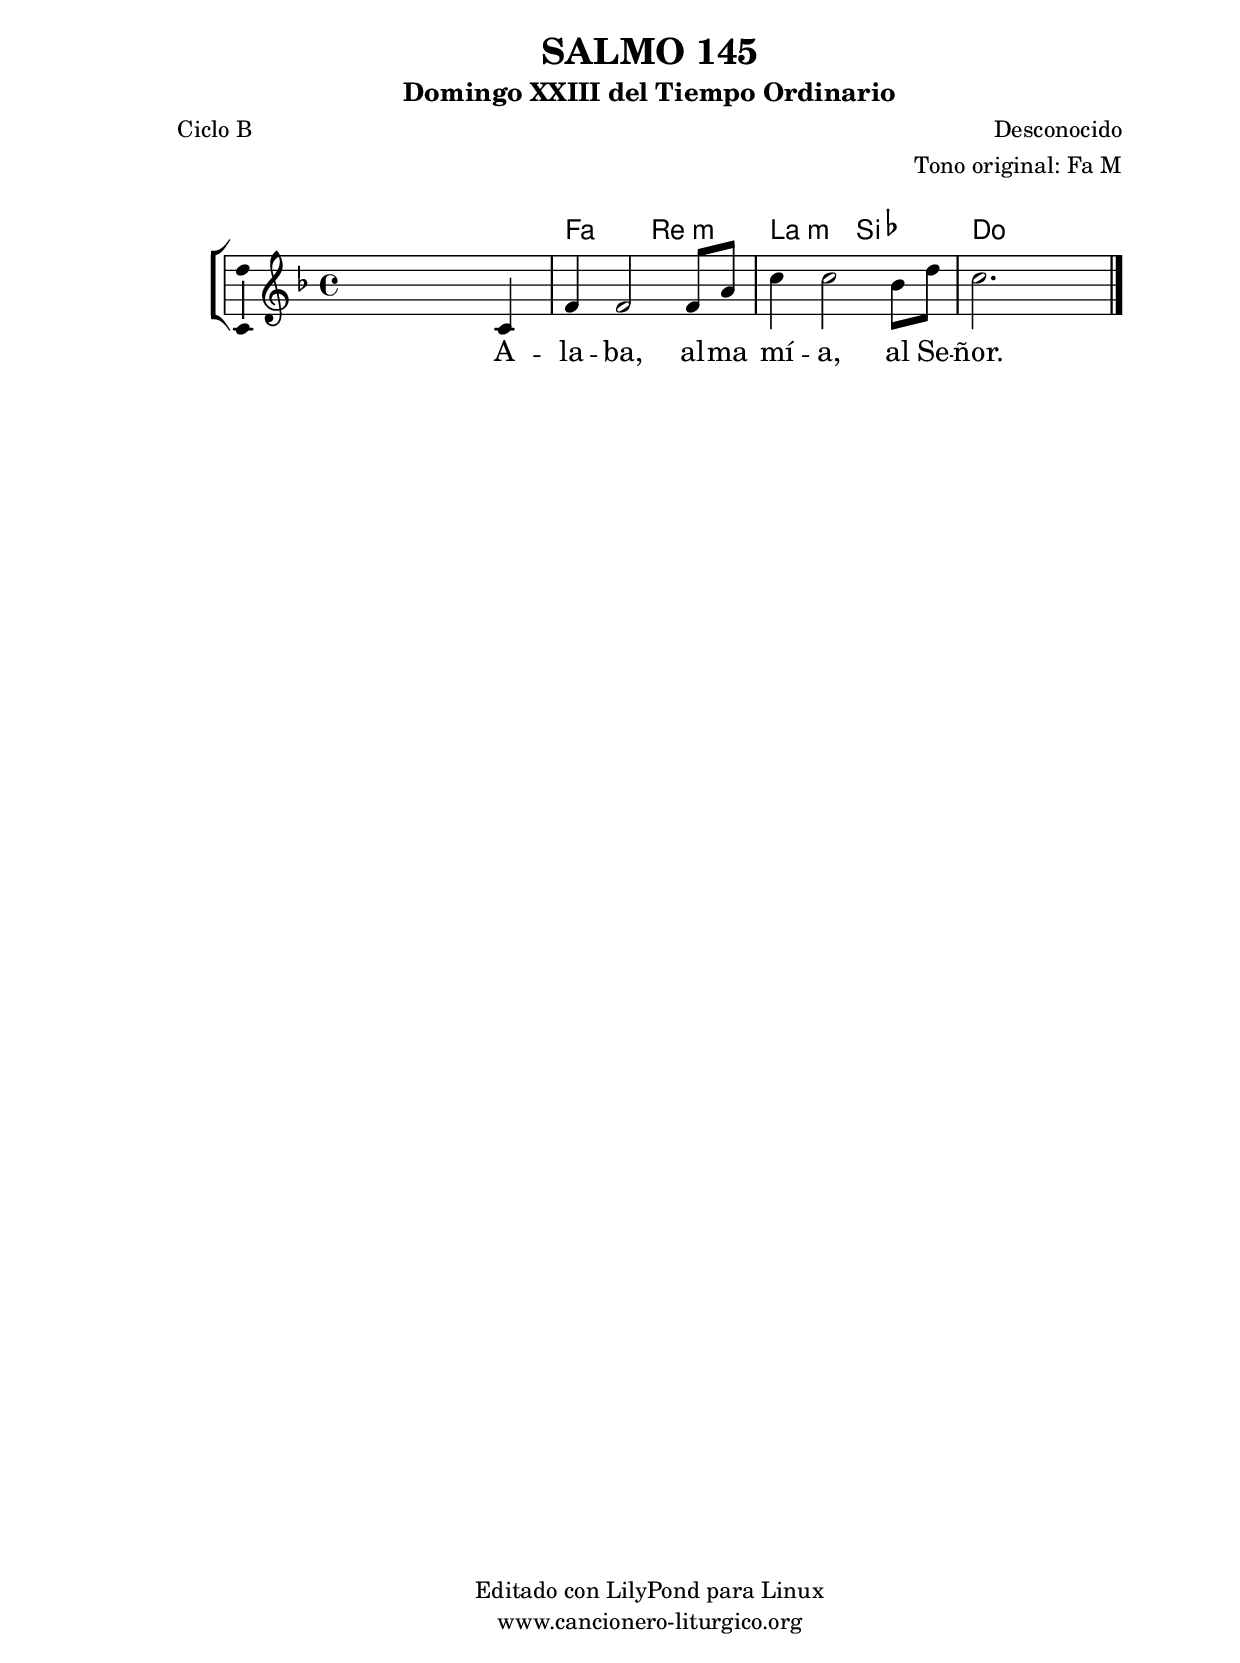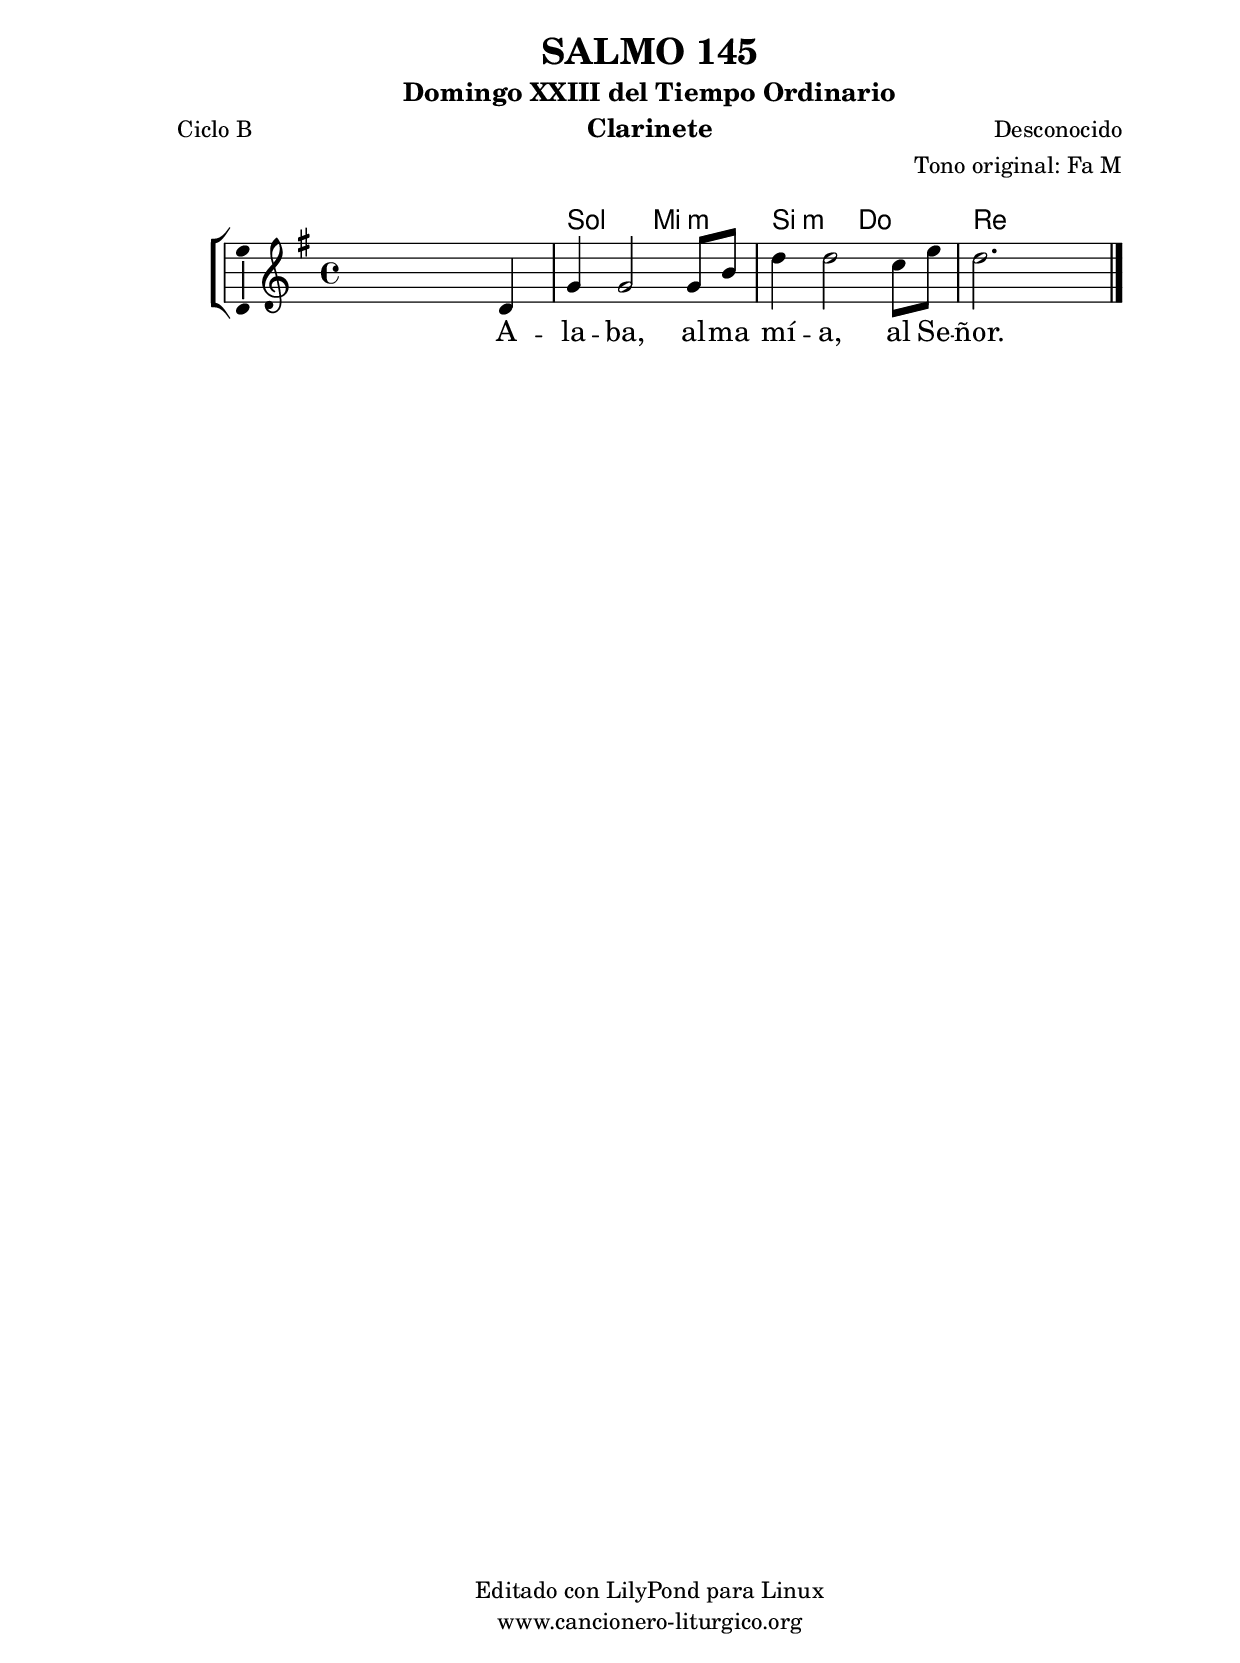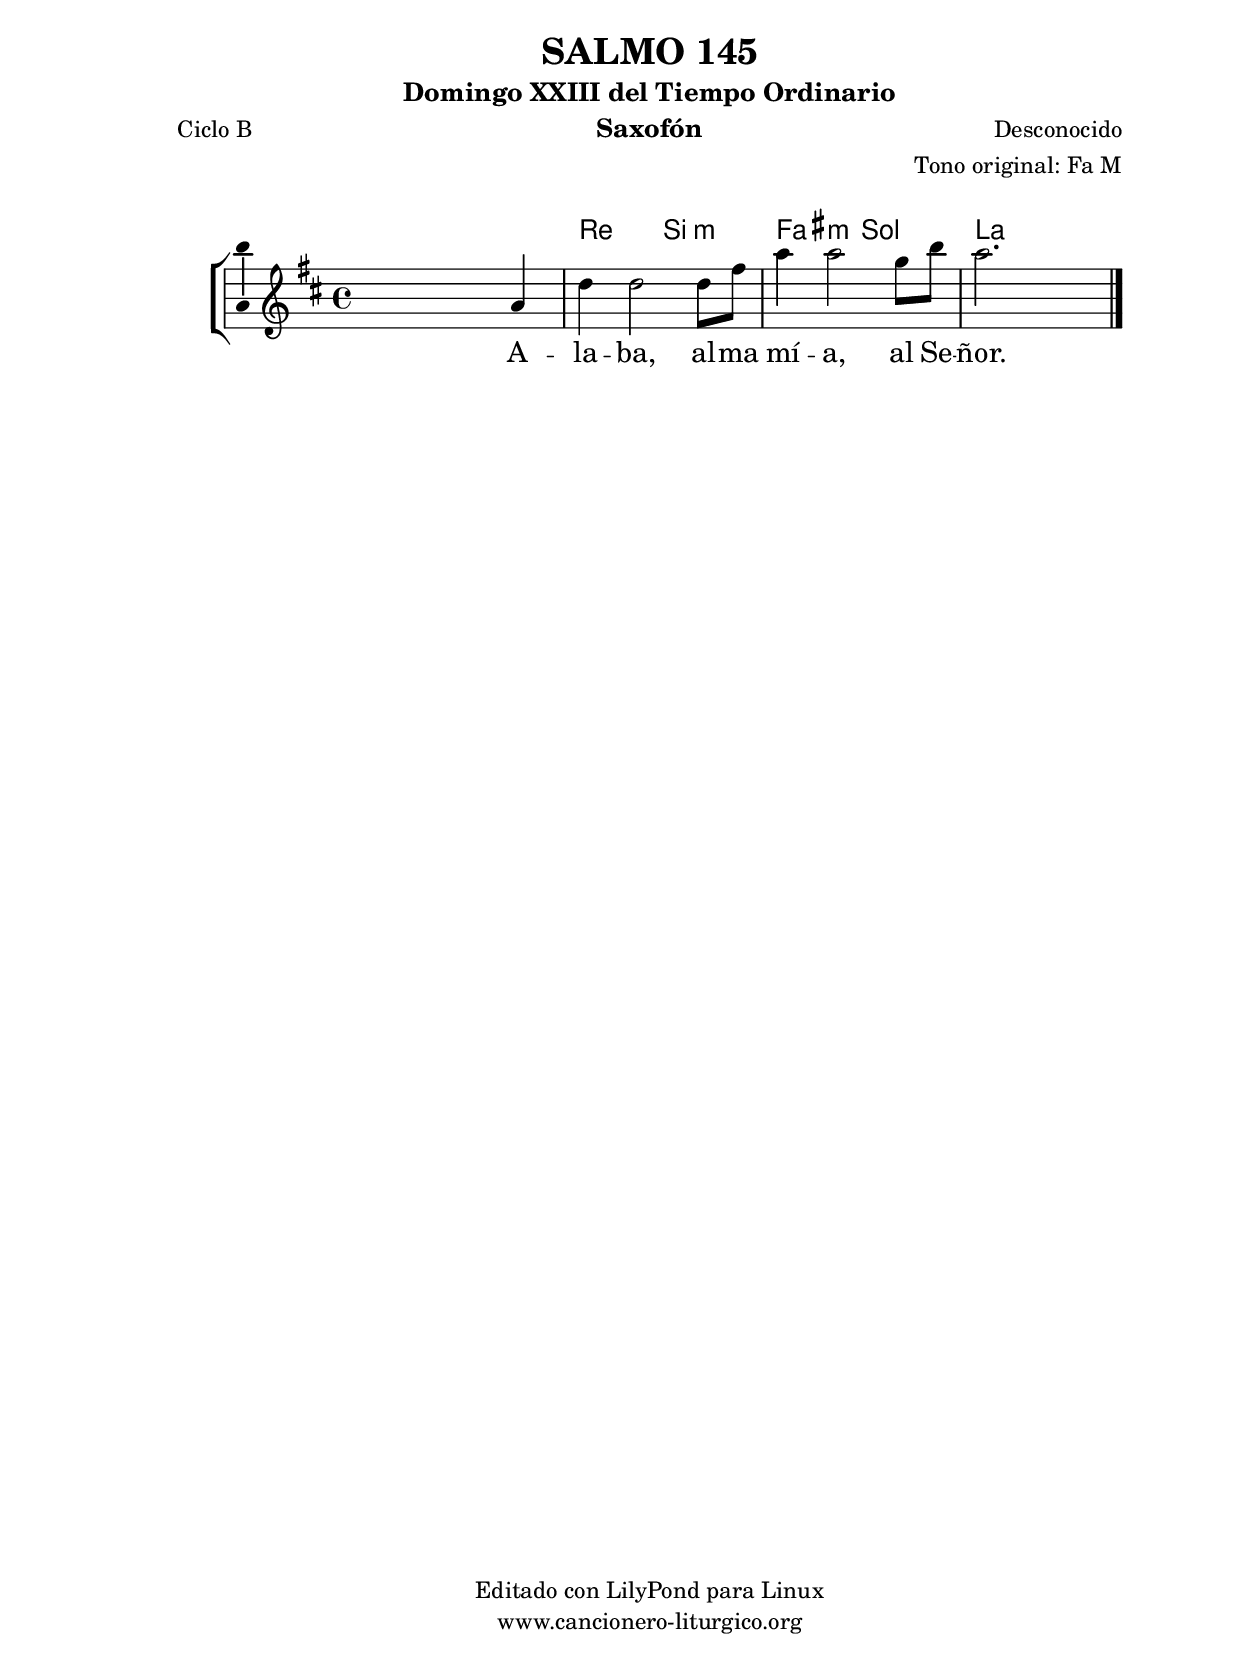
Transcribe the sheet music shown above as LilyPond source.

%
%para convertir .midi en .wav:
%timidity filename.midi -Ow -o finename.wav
%
%
%Para convertir de .wav a .mp3:
%lame -h -m j filename.wav
%
%
%para escuchar el midi:
%timidity nombrefichero.midi
%


%versión de lilypond para la que se ha escrito esta partitura:
\version "2.16.0"

	%Tamaño papel
	#(set-default-paper-size "a4")
	%Tamaño partitura
	#(set-global-staff-size 20)
	%No responde al pulsar sobre una nota
	#(ly:set-option 'point-and-click #f)

%parámetros del encabezamiento:
\header {
	title = "SALMO 145"
	subtitle = "Domingo XXIII del Tiempo Ordinario"
	composer = "Desconocido"
	poet = "Ciclo B"
	meter = ""
	arranger = "Tono original: Fa M"
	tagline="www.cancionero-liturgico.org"
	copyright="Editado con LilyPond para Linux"
	tiempo = "Ordinario"
	usos = "Salmo"
	letra = ""
	}

%parámetros asociados al papel:
\paper  {
	oddHeaderMarkup = \markup {\fill-line { \on-the-fly #not-first-page \fromproperty #'header:title \on-the-fly #not-first-page \fromproperty #'header:composer }}
	evenHeaderMarkup = \markup {\fill-line { \fromproperty #'header:composer \fromproperty #'header:title }}
	#(set-paper-size "a4")
	print-page-number = ##f
	first-page-number = 1
	print-first-page-number = ##f
%	head-separation = 3.0 \cm
	top-margin = 2.0 \cm
	bottom-margin = 0.5\cm
%%%	bottom-margin = -1.0\cm
	left-margin = 3.0 \cm
	line-width = 16.0 \cm 
	indent = 8\mm
	interscoreline = 2.\mm
	between-system-space = 15\mm
%	para que las partituras no llenen la hoja:
	ragged-bottom = ##t
%	idem para la última hoja:
	ragged-last-bottom = ##f
%	para que las partituras llenen el ancho del papel:
	ragged-last = ##f
	after-title-space = 2.5 \cm
%page-count=1
%system-count=8

	%Flexible Vertical Spacing
%	markup-markup-spacing =
%	#'((basic-distance . 15) (minimum-distance . 15) (padding . 3))
	markup-system-spacing =
	#'((basic-distance . 15) (minimum-distance . 15) (padding . 3))
	system-system-spacing =
	#'((basic-distance . 15) (minimum-distance . 15) (padding . 3))
	score-system-spacing =
	#'((basic-distance . 15) (minimum-distance . 15) (padding . 5))
%	top-system-spacing = % header
%	#'((basic-distance . 8) (minimum-distance . 0) (padding . 3))
%	top-markup-spacing =
%	#'((basic-distance . 20) (minimum-distance . 20) (padding . 3))
	last-bottom-spacing = % footer
	#'((basic-distance . 5) (minimum-distance . 5) (padding . 3))
%	score-markup-spacing =
%	#'((basic-distance . 16) (minimum-distance . 13) (padding . 3))

	}


%parámetros que afectan a toda la partitura:
global =  {
	%clave de sol (G):
	\clef G
	%armadura:
%	\transpose e f
	\key f \major
	\tempo 4=100
	\set Score.tempoHideNote = ##t
	}


acordes = {
	\italianChords
	\chordmode {
%	\transpose e f
{

s2 s
f2 d:m a:m bes c s

	}
	}
}

melodia = 
%	\transpose e f
{
	\relative c'{

\time 4/4

s2 s4 c4
f f2 f8 a
c4 c2 bes8 d
c2. s4

	\bar "|."
	}
	}


texto = \lyricmode {
A -- la -- ba, al -- ma mí -- a, al Se -- ñor.
	}


acordesStaff = \context ChordNames = acordesStaff <<
	\set chordChanges = ##t
	\acordes
	>>


vozStaff = \context Voice = vozStaff
\with {\consists "Ambitus_engraver"}
<<
%	\set Staff.instrumentName = ""
%	\set Staff.shortInstrumentName = ""
%	\set Staff.midiInstrument = #"clarinet"
%	\set Staff.midiInstrument = #"cello"
%	\set Staff.midiInstrument = #"flute"
	\set Staff.midiInstrument = #"electric guitar (jazz)"
%	\set Staff.midiInstrument = #"english horn"
%	\set Staff.midiInstrument = #"violin"
%	\set Staff.midiInstrument = #"glockenspiel"
	\set Staff.midiMinimumVolume = #0.7
	\set Staff.midiMaximumVolume = #0.9
	\global
	\melodia
	>>


textoStaff = \context Lyrics = textoStaff <<
	\lyricsto vozStaff \texto
	>>

\book {
	\score {
		\context ChoirStaff {
			\override StaffGroup.SystemStartBracket #'collapse-height = #1
			\override Score.SystemStartBar #'collapse-height = #1
			<<
			\acordesStaff
			\vozStaff
			\textoStaff
			>>
			}
		\layout {
	    		\context {
				\Lyrics
				\override LyricText #'font-size = #2
				}
	   		 \context {
				\Score
				%fontSize = #3
				\override StaffSymbol #'staff-space = #(magstep +3)
				%\override Beam #'thickness = #0.55
				%\override SpacingSpanner #'spacing-increment = #1.0
				%\override Slur #'height-limit = #1.5
				}
			}
		}
	\score {
		\unfoldRepeats
		\context ChoirStaff {
			<<
			\acordesStaff
			\vozStaff
			>>
			}
		\midi {
	  		\context {
	  			\Score
				tempoWholesPerMinute = #(ly:make-moment 70 4)
				}
			}
		}
	}

%Partitura para clarinete
#(define output-suffix "C")
\book {
	\header{
		instrument = "Clarinete"
		}
	\score {
		\context ChoirStaff {
			\override StaffGroup.SystemStartBracket #'collapse-height = #1
			\override Score.SystemStartBar #'collapse-height = #1
\transpose c d
			<<
			\acordesStaff
			\vozStaff
			\textoStaff
			>>
			}
		\layout {
	    		\context {
				\Lyrics
				\override LyricText #'font-size = #2
				}
	   		 \context {
				\Score
				%fontSize = #3
				\override StaffSymbol #'staff-space = #(magstep +3)
				%\override Beam #'thickness = #0.55
				%\override SpacingSpanner #'spacing-increment = #1.0
				%\override Slur #'height-limit = #1.5
				}
			}
		}
	}

%Partitura para saxofón
#(define output-suffix "S")
\book {
	\header{
		instrument = "Saxofón"
		}
	\score {
		\context ChoirStaff {
			\override StaffGroup.SystemStartBracket #'collapse-height = #1
			\override Score.SystemStartBar #'collapse-height = #1
\transpose c a
			<<
			\acordesStaff
			\vozStaff
			\textoStaff
			>>
			}
		\layout {
	    		\context {
				\Lyrics
				\override LyricText #'font-size = #2
				}
	   		 \context {
				\Score
				%fontSize = #3
				\override StaffSymbol #'staff-space = #(magstep +3)
				%\override Beam #'thickness = #0.55
				%\override SpacingSpanner #'spacing-increment = #1.0
				%\override Slur #'height-limit = #1.5
				}
			}
		}
	}

